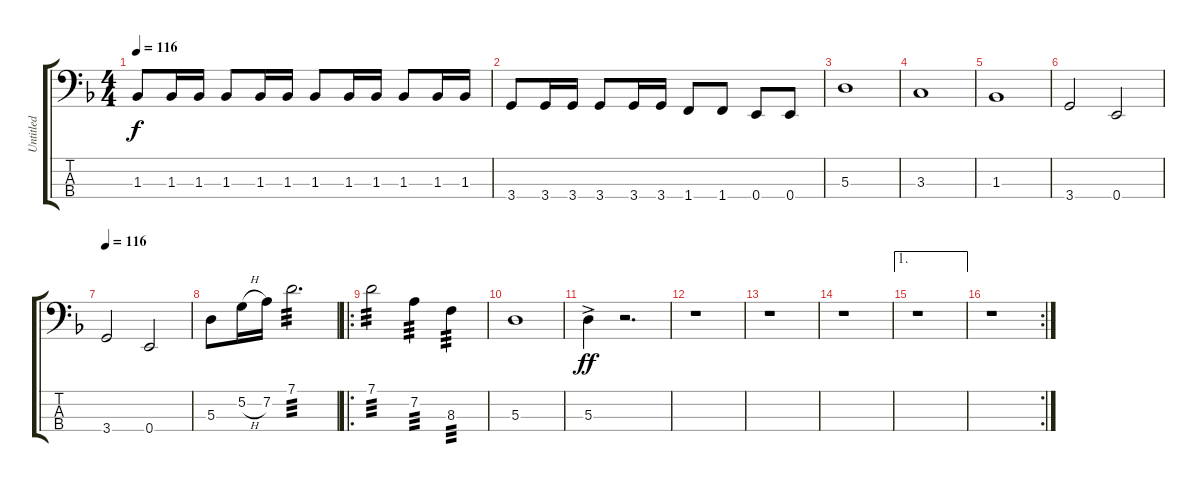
\track ("Untitled" "Untitled") {instrument electricbassfinger}
\staff {score tabs}
\tuning (G2 D2 A1 E1) {hide}
\ts (4 4)
\tempo 116
\clef f4
\ks f
1.3.8{dy f} 1.3.16 1.3.16 1.3.8 1.3.16 1.3.16 1.3.8 1.3.16 1.3.16 1.3.8 1.3.16 1.3.16 |
3.4.8 3.4.16 3.4.16 3.4.8 3.4.16 3.4.16 1.4.8 1.4.8 0.4.8 0.4.8 |
5.3.1 |
3.3.1 |
1.3.1 |
3.4.2 0.4.2 |
\tempo 116
3.4.2 0.4.2 |
5.3.8 5.2{h}.16 7.2.16 7.1.2{d tp 3} |
\ro
7.1.2{tp 3} 7.2.4{tp 3} 8.3.4{tp 3} |
5.3.1 |
5.3{ac}.4{dy ff} r.2{d} |
r.1 |
r.1 |
r.1 |
\ae 1
r.1 |
\rc 2
r.1
